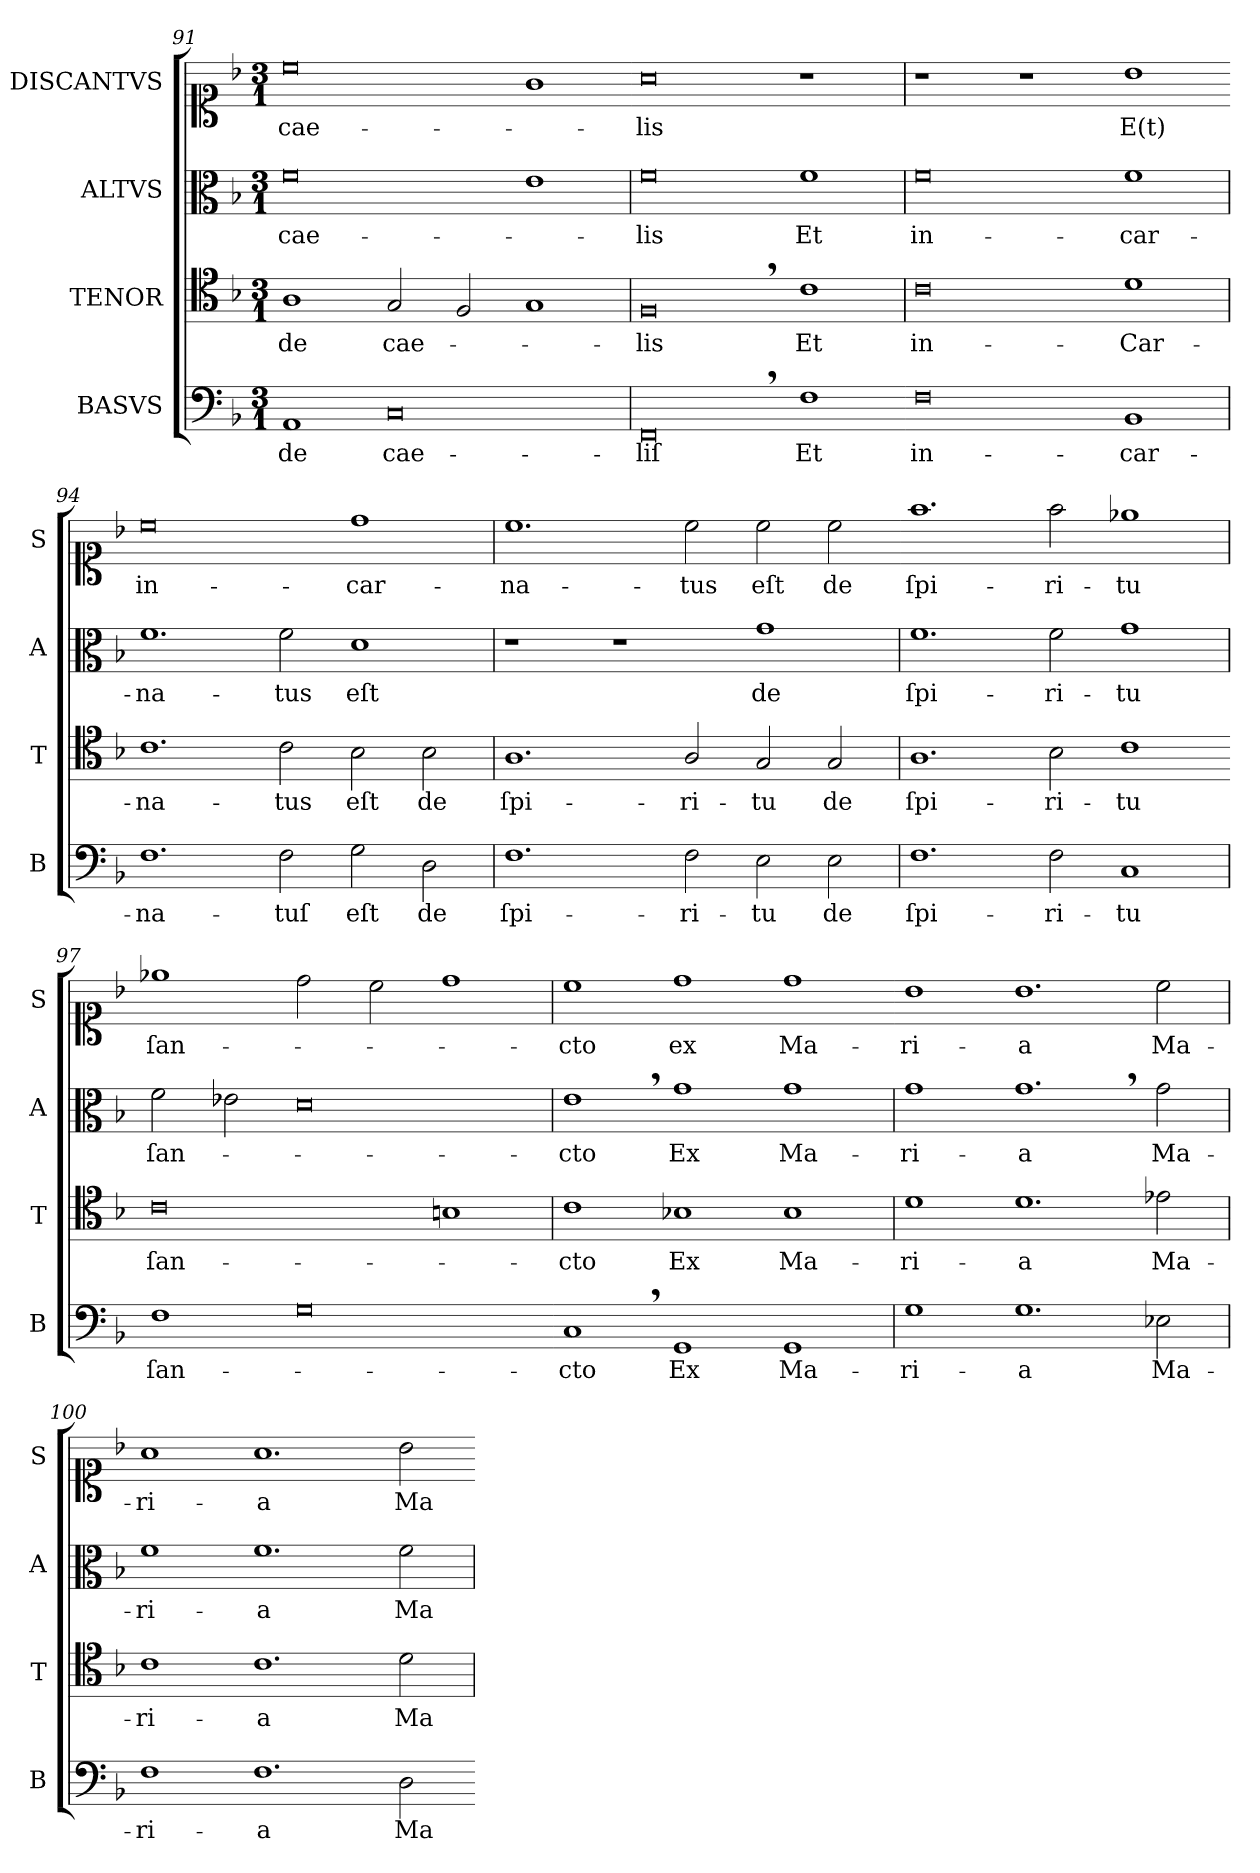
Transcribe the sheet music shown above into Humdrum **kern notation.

**kern	**text	**kern	**text	**kern	**text	**kern	**text
*part4	*part4	*part3	*part3	*part2	*part2	*part1	*part1
*staff4	*staff4	*staff3	*staff3	*staff2	*staff2	*staff1	*staff1
*I"BASVS	*	*I"TENOR	*	*I"ALTVS	*	*I"DISCANTVS	*
*I'B	*	*I'T	*	*I'A	*	*I'S	*
*clefF4	*	*clefC4	*	*clefC3	*	*clefC1	*
*k[b-]	*	*k[b-]	*	*k[b-]	*	*k[b-]	*
*G:dor	*	*G:dor	*	*G:dor	*	*G:dor	*
*M3/1	*	*M3/1	*	*M3/1	*	*M3/1	*
=91	=91	=91	=91	=91	=91	=91	=91
1AA	de	1A	de	0f	cae-	0cc	cae-
0C	cae-	2G/	cae-	.	.	.	.
.	.	2F/	.	.	.	.	.
.	.	1G	.	1e	.	1g	.
=92	=92-	=92	=92-	=92	=92-	=92-	=92-
0FF,<	-liſ	0F,<	-lis	0f	-lis	0a	-lis
1F	Et	1c	Et	1f	Et	1r	.
=93-	=93	=93	=93	=93	=93	=93	=93
0F	in-	0c	in-	0f	in-	1r	.
.	.	.	.	.	.	1r	.
1BB-	-car-	1d	-Car-	1f	-car-	1b-	E(t)
=94	=94-	=94	=94-	=94	=94-	=94-	=94-
1.F	-na-	1.c	-na-	1.f	-na-	0cc	in-
2F\	-tuſ	2c\	-tus	2f\	-tus	.	.
2G\	eſt	2B-\	eſt	1d	eſt	1dd	-car-
2D\	de	2B-\	de	.	.	.	.
=95	=95	=95	=95	=95	=95	=95	=95
1.F	ſpi-	1.A	ſpi-	1r	.	1.cc	-na-
.	.	.	.	1r	.	.	.
2F\	-ri-	2A/	-ri-	.	.	2cc\	-tus
2E\	-tu	2G/	-tu	1g	de	2cc\	eſt
2E\	de	2G/	de	.	.	2cc\	de
=96	=96-	=96	=96-	=96	=96-	=96-	=96-
1.F	ſpi-	1.A	ſpi-	1.f	ſpi-	1.ff	ſpi-
2F\	-ri-	2B-\	-ri-	2f\	-ri-	2ff\	-ri-
1C	-tu	1c	-tu	1g	-tu	1ee-X	-tu
=97	=97	=97-	=97	=97	=97	=97	=97
1F	ſan-	0c	ſan-	2f\	ſan-	1ee-X	ſan-
.	.	.	.	2e-X\	.	.	.
0G	.	.	.	0d	.	2dd\	.
.	.	.	.	.	.	2cc\	.
.	.	1Bn	.	.	.	1dd	.
=98-	=98	=98	=98	=98	=98	=98	=98
1C,<	-cto	1c	-cto	1e,<	-cto	1cc	-cto
1GG	Ex	1B-X	Ex	1g	Ex	1dd	ex
1GG	Ma-	1B-	Ma-	1g	Ma-	1dd	Ma-
=99	=99-	=99	=99-	=99	=99-	=99-	=99-
1G	-ri-	1d	-ri-	1g	-ri-	1b-	-ri-
1.G	-a	1.d	-a	1.g,<	-a	1.b-	-a
2E-X\	Ma-	2e-X\	Ma-	2g\	Ma-	2cc\	Ma-
=100	=100	=100	=100	=100	=100	=100	=100
1F	-ri-	1c	-ri-	1f	-ri-	1a	-ri-
1.F	-a	1.c	-a	1.f	-a	1.a	-a
!	!LO:LY:i	!	!LO:LY:i	!	!	!	!LO:LY:i
2D\	Ma-	2d\	Ma-	2f\	Ma-	2b-\	Ma-
=-	=-	=	=-	=	=-	=-	=-
*-	*-	*-	*-	*-	*-	*-	*-
